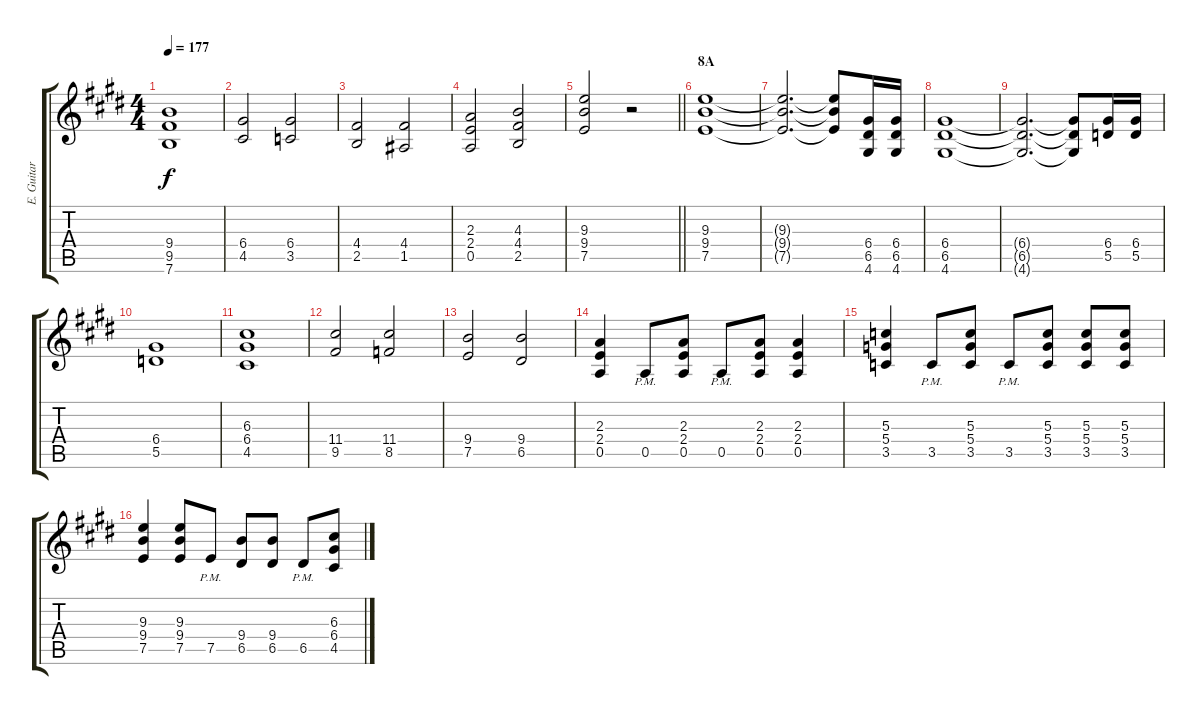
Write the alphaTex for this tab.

\track ("E. Guitar II" "E. Guitar ") {instrument overdrivenguitar}
\staff {score tabs}
\tuning (E4 B3 G3 D3 A2 E2) {hide}
\ts (4 4)
\tempo 177
\clef g2
\ks e
(9.4 9.5 7.6).1{dy f} |
(6.4 4.5).2 (6.4 3.5).2 |
(4.4 2.5).2 (4.4 1.5).2 |
(2.3 2.4 0.5).2 (4.3 4.4 2.5).2 |
\barLineRight lightlight
(9.3 9.4 7.5).2 r.2 |
\section ("" "8A")
(9.3 9.4 7.5).1 |
(9.3{t} 9.4{t} 7.5{t}).2{d} (9.3{t} 9.4{t} 7.5{t}).8 (6.4 6.5 4.6).16 (6.4 6.5 4.6).16 |
(6.4 6.5 4.6).1 |
(6.4{t} 6.5{t} 4.6{t}).2{d} (6.4{t} 6.5{t} 4.6{t}).8 (6.4 5.5).16 (6.4 5.5).16 |
(6.4 5.5).1 |
(6.3 6.4 4.5).1 |
(11.4 9.5).2 (11.4 8.5).2 |
(9.4 7.5).2 (9.4 6.5).2 |
(2.3 2.4 0.5).4 0.5{pm}.8 (2.3 2.4 0.5).8 0.5{pm}.8 (2.3 2.4 0.5).8 (2.3 2.4 0.5).4 |
(5.3 5.4 3.5).4 3.5{pm}.8 (5.3 5.4 3.5).8 3.5{pm}.8 (5.3 5.4 3.5).8 (5.3 5.4 3.5).8 (5.3 5.4 3.5).8 |
(9.3 9.4 7.5).4 (9.3 9.4 7.5).8 7.5{pm}.8 (9.4 6.5).8 (9.4 6.5).8 6.5{pm}.8 (6.3 6.4 4.5).8
